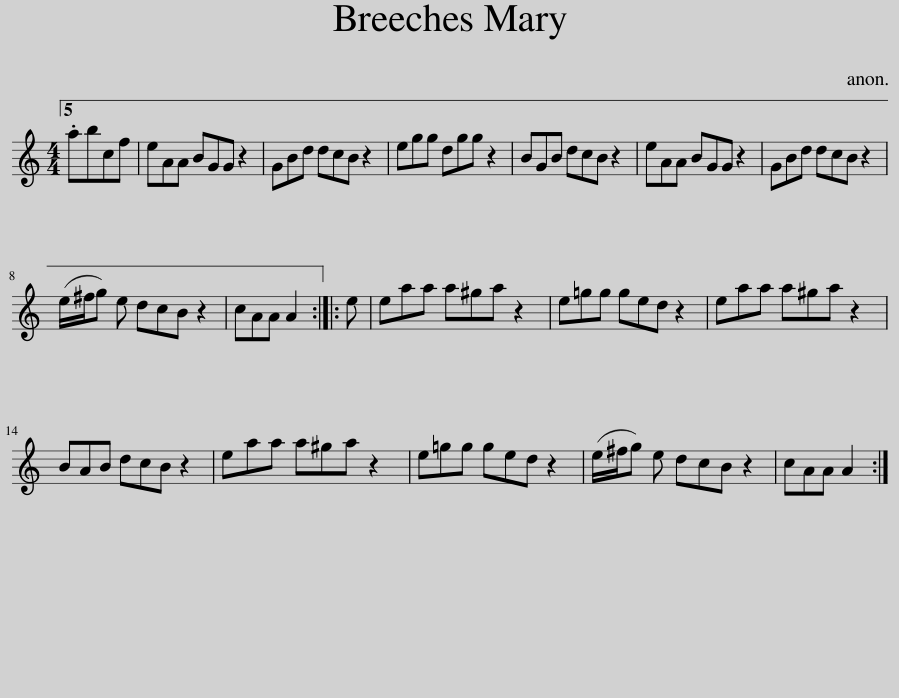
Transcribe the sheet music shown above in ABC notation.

X:1
L:1/8
M:4/4
I:linebreak $
K:C
V:1 treble
V:1
 .abcf | eAA BGG z2 | GBd dcB z2 | egg dgg z2 | BGB dcB z2 | %5
 eAA BGG z2 | GBd dcB z2 |$ (e/^f/g) e dcB z2 | cAA A2 :: e | %10
 eaa a^ga z2 | e=gg ged z2 | eaa a^ga z2 |$ BAB dcB z2 | eaa a^ga z2 | %15
 e=gg ged z2 | (e/^f/g) e dcB z2 | cAA A2 :| %18
